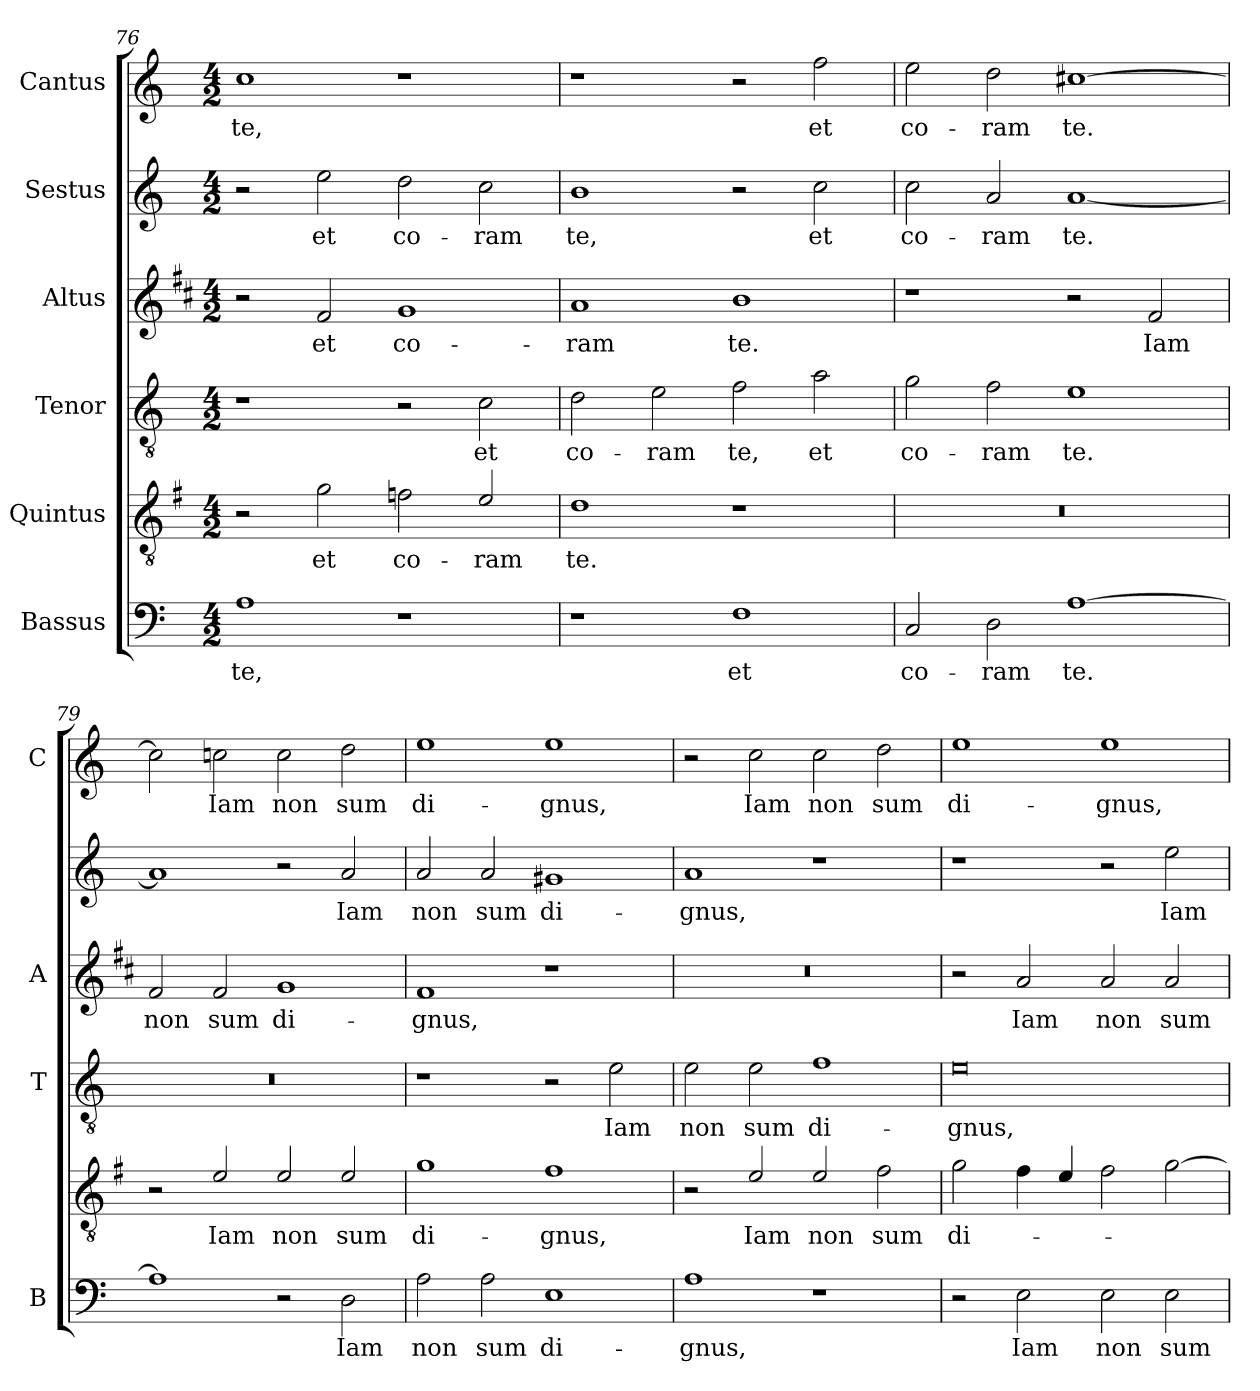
**kern	**text	**kern	**text	**kern	**text	**kern	**text	**kern	**text	**kern	**text
*part6	*part6	*part5	*part5	*part4	*part4	*part3	*part3	*part2	*part2	*part1	*part1
*staff6	*staff6	*staff5	*staff5	*staff4	*staff4	*staff3	*staff3	*staff2	*staff2	*staff1	*staff1
*I"Bassus	*	*I"Quintus	*	*I"Tenor	*	*I"Altus	*	*I"Sestus	*	*I"Cantus	*
*I'B	*	*	*	*I'T	*	*I'A	*	*	*	*I'C	*
*clefF4	*	*clefGv2	*	*clefGv2	*	*clefG2	*	*clefG2	*	*clefG2	*
*	*	*ITrd4c7	*	*	*	*ITrd1c2	*	*	*	*	*
*k[]	*	*k[]	*	*k[]	*	*k[]	*	*k[]	*	*k[]	*
*C:	*	*C:	*	*C:	*	*C:	*	*C:	*	*C:	*
*M4/2	*	*M4/2	*	*M4/2	*	*M4/2	*	*M4/2	*	*M4/2	*
=76	=76	=76	=76	=76	=76	=76	=76	=76	=76	=76	=76
!	!LO:LY:b	!	!	!	!	!	!	!	!	!	!LO:LY:b
1A	te,	2r	.	1r	.	2r	.	2r	.	1cc	te,
!	!	!	!LO:LY:b	!	!	!	!LO:LY:b	!	!LO:LY:b	!	!
.	.	2c\	et	.	.	2e/	et	2ee\	et	.	.
!	!	!	!LO:LY:b	!	!	!	!LO:LY:b	!	!LO:LY:b	!	!
1r	.	2B-X\	co-	2r	.	1f	co-	2dd\	co-	1r	.
!	!	!	!LO:LY:b	!	!LO:LY:b	!	!	!	!LO:LY:b	!	!
.	.	2A/	-ram	2c\	et	.	.	2cc\	-ram	.	.
=77	=77	=77	=77	=77	=77	=77	=77	=77	=77	=77	=77
!	!	!	!LO:LY:b	!	!LO:LY:b	!	!LO:LY:b	!	!LO:LY:b	!	!
1r	.	1G	te.	2d\	co-	1g	-ram	1b	te,	1r	.
!	!	!	!	!	!LO:LY:b	!	!	!	!	!	!
.	.	.	.	2e\	-ram	.	.	.	.	.	.
!	!LO:LY:b	!	!	!	!LO:LY:b	!	!LO:LY:b	!	!	!	!
1F	et	1r	.	2f\	te,	1a	te.	2r	.	2r	.
!	!	!	!	!	!LO:LY:b	!	!	!	!LO:LY:b	!	!LO:LY:b
.	.	.	.	2a\	et	.	.	2cc\	et	2ff\	et
!!LO:LB:g=z
=78	=78	=78	=78	=78	=78	=78	=78	=78	=78	=78	=78
!	!LO:LY:b	!	!	!	!LO:LY:b	!	!	!	!LO:LY:b	!	!LO:LY:b
2C/	co-	0r	.	2g\	co-	1r	.	2cc\	co-	2ee\	co-
!	!LO:LY:b	!	!	!	!LO:LY:b	!	!	!	!LO:LY:b	!	!LO:LY:b
2D\	-ram	.	.	2f\	-ram	.	.	2a/	-ram	2dd\	-ram
!	!LO:LY:b	!	!	!	!LO:LY:b	!	!	!	!LO:LY:b	!	!LO:LY:b
[1A	te.	.	.	1e	te.	2r	.	[1a	te.	[1cc#X	te.
!	!	!	!	!	!	!	!LO:LY:b	!	!	!	!
.	.	.	.	.	.	2e/	Iam	.	.	.	.
=79	=79	=79	=79	=79	=79	=79	=79	=79	=79	=79	=79
!	!	!	!	!	!	!	!LO:LY:b	!	!	!	!
1A]	.	2r	.	0r	.	2e/	non	1a]	.	2cc#\]	.
!	!	!	!LO:LY:b	!	!	!	!LO:LY:b	!	!	!	!LO:LY:b
.	.	2A/	Iam	.	.	2e/	sum	.	.	2ccn\	Iam
!	!	!	!LO:LY:b	!	!	!	!LO:LY:b	!	!	!	!LO:LY:b
2r	.	2A/	non	.	.	1f	di-	2r	.	2cc\	non
!	!LO:LY:b	!	!LO:LY:b	!	!	!	!	!	!LO:LY:b	!	!LO:LY:b
2D\	Iam	2A/	sum	.	.	.	.	2a/	Iam	2dd\	sum
=80	=80	=80	=80	=80	=80	=80	=80	=80	=80	=80	=80
!	!LO:LY:b	!	!LO:LY:b	!	!	!	!LO:LY:b	!	!LO:LY:b	!	!LO:LY:b
2A\	non	1c	di-	1r	.	1e	-gnus,	2a/	non	1ee	di-
!	!LO:LY:b	!	!	!	!	!	!	!	!LO:LY:b	!	!
2A\	sum	.	.	.	.	.	.	2a/	sum	.	.
!	!LO:LY:b	!	!LO:LY:b	!	!	!	!	!	!LO:LY:b	!	!LO:LY:b
1E	di-	1B	-gnus,	2r	.	1r	.	1g#X	di-	1ee	-gnus,
!	!	!	!	!	!LO:LY:b	!	!	!	!	!	!
.	.	.	.	2e\	Iam	.	.	.	.	.	.
=81	=81	=81	=81	=81	=81	=81	=81	=81	=81	=81	=81
!	!LO:LY:b	!	!	!	!LO:LY:b	!	!	!	!LO:LY:b	!	!
1A	-gnus,	2r	.	2e\	non	0r	.	1a	-gnus,	2r	.
!	!	!	!LO:LY:b	!	!LO:LY:b	!	!	!	!	!	!LO:LY:b
.	.	2A/	Iam	2e\	sum	.	.	.	.	2cc\	Iam
!	!	!	!LO:LY:b	!	!LO:LY:b	!	!	!	!	!	!LO:LY:b
1r	.	2A/	non	1f	di-	.	.	1r	.	2cc\	non
!	!	!	!LO:LY:b	!	!	!	!	!	!	!	!LO:LY:b
.	.	2B\	sum	.	.	.	.	.	.	2dd\	sum
=82	=82	=82	=82	=82	=82	=82	=82	=82	=82	=82	=82
!	!	!	!LO:LY:b	!	!LO:LY:b	!	!	!	!	!	!LO:LY:b
2r	.	2c\	di-	0e	-gnus,	2r	.	1r	.	1ee	di-
!	!LO:LY:b	!	!	!	!	!	!LO:LY:b	!	!	!	!
2E\	Iam	4B\	.	.	.	2g/	Iam	.	.	.	.
.	.	4A/	.	.	.	.	.	.	.	.	.
!	!LO:LY:b	!	!	!	!	!	!LO:LY:b	!	!	!	!LO:LY:b
2E\	non	2B\	.	.	.	2g/	non	2r	.	1ee	-gnus,
!	!LO:LY:b	!	!	!	!	!	!LO:LY:b	!	!LO:LY:b	!	!
2E\	sum	[2c\	.	.	.	2g/	sum	2ee\	Iam	.	.
=	=	=	=	=	=	=	=	=	=	=	=
*-	*-	*-	*-	*-	*-	*-	*-	*-	*-	*-	*-
